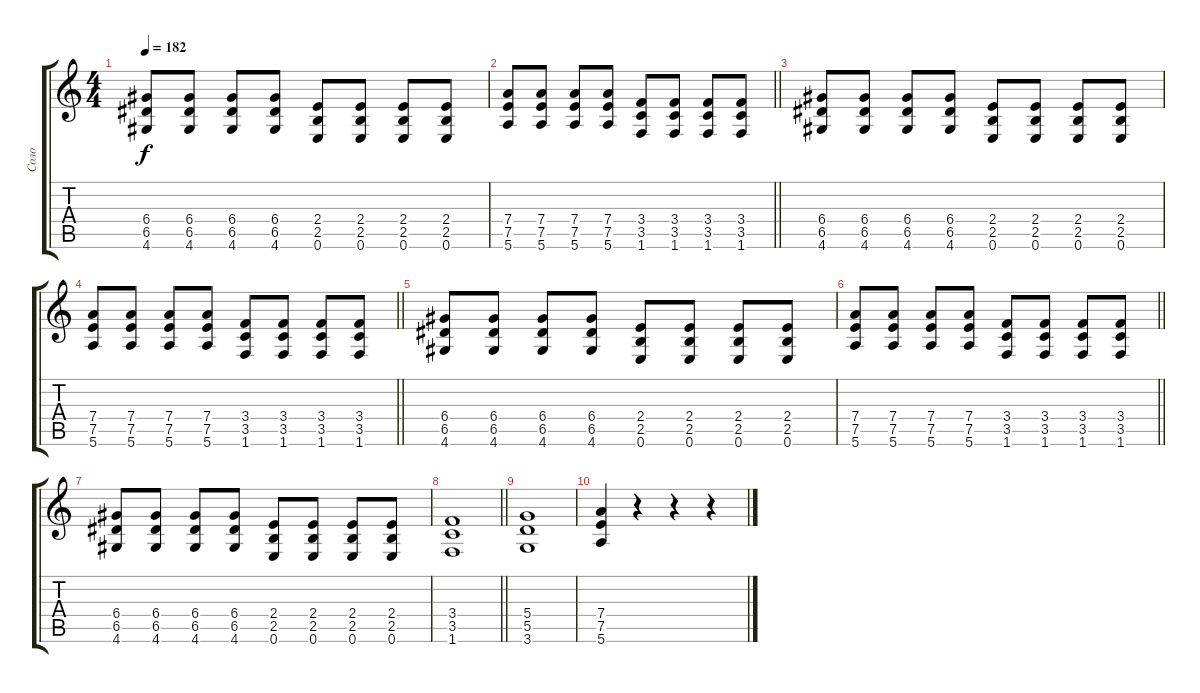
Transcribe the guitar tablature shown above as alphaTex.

\track ("Соло" "Соло") {instrument distortionguitar}
\staff {score tabs}
\tuning (E4 B3 G3 D3 A2 E2) {hide}
\ts (4 4)
\tempo 182
\clef g2
\ks c
(6.4 6.5 4.6).8{dy f} (6.4 6.5 4.6).8 (6.4 6.5 4.6).8 (6.4 6.5 4.6).8 (2.4 2.5 0.6).8 (2.4 2.5 0.6).8 (2.4 2.5 0.6).8 (2.4 2.5 0.6).8 |
\barLineRight lightlight
(7.4 7.5 5.6).8 (7.4 7.5 5.6).8 (7.4 7.5 5.6).8 (7.4 7.5 5.6).8 (3.4 3.5 1.6).8 (3.4 3.5 1.6).8 (3.4 3.5 1.6).8 (3.4 3.5 1.6).8 |
(6.4 6.5 4.6).8 (6.4 6.5 4.6).8 (6.4 6.5 4.6).8 (6.4 6.5 4.6).8 (2.4 2.5 0.6).8 (2.4 2.5 0.6).8 (2.4 2.5 0.6).8 (2.4 2.5 0.6).8 |
\barLineRight lightlight
(7.4 7.5 5.6).8 (7.4 7.5 5.6).8 (7.4 7.5 5.6).8 (7.4 7.5 5.6).8 (3.4 3.5 1.6).8 (3.4 3.5 1.6).8 (3.4 3.5 1.6).8 (3.4 3.5 1.6).8 |
(6.4 6.5 4.6).8 (6.4 6.5 4.6).8 (6.4 6.5 4.6).8 (6.4 6.5 4.6).8 (2.4 2.5 0.6).8 (2.4 2.5 0.6).8 (2.4 2.5 0.6).8 (2.4 2.5 0.6).8 |
\barLineRight lightlight
(7.4 7.5 5.6).8 (7.4 7.5 5.6).8 (7.4 7.5 5.6).8 (7.4 7.5 5.6).8 (3.4 3.5 1.6).8 (3.4 3.5 1.6).8 (3.4 3.5 1.6).8 (3.4 3.5 1.6).8 |
(6.4 6.5 4.6).8 (6.4 6.5 4.6).8 (6.4 6.5 4.6).8 (6.4 6.5 4.6).8 (2.4 2.5 0.6).8 (2.4 2.5 0.6).8 (2.4 2.5 0.6).8 (2.4 2.5 0.6).8 |
\barLineRight lightlight
(3.4 3.5 1.6).1 |
(5.4 5.5 3.6).1 |
(7.4 7.5 5.6).4 r.4 r.4 r.4
